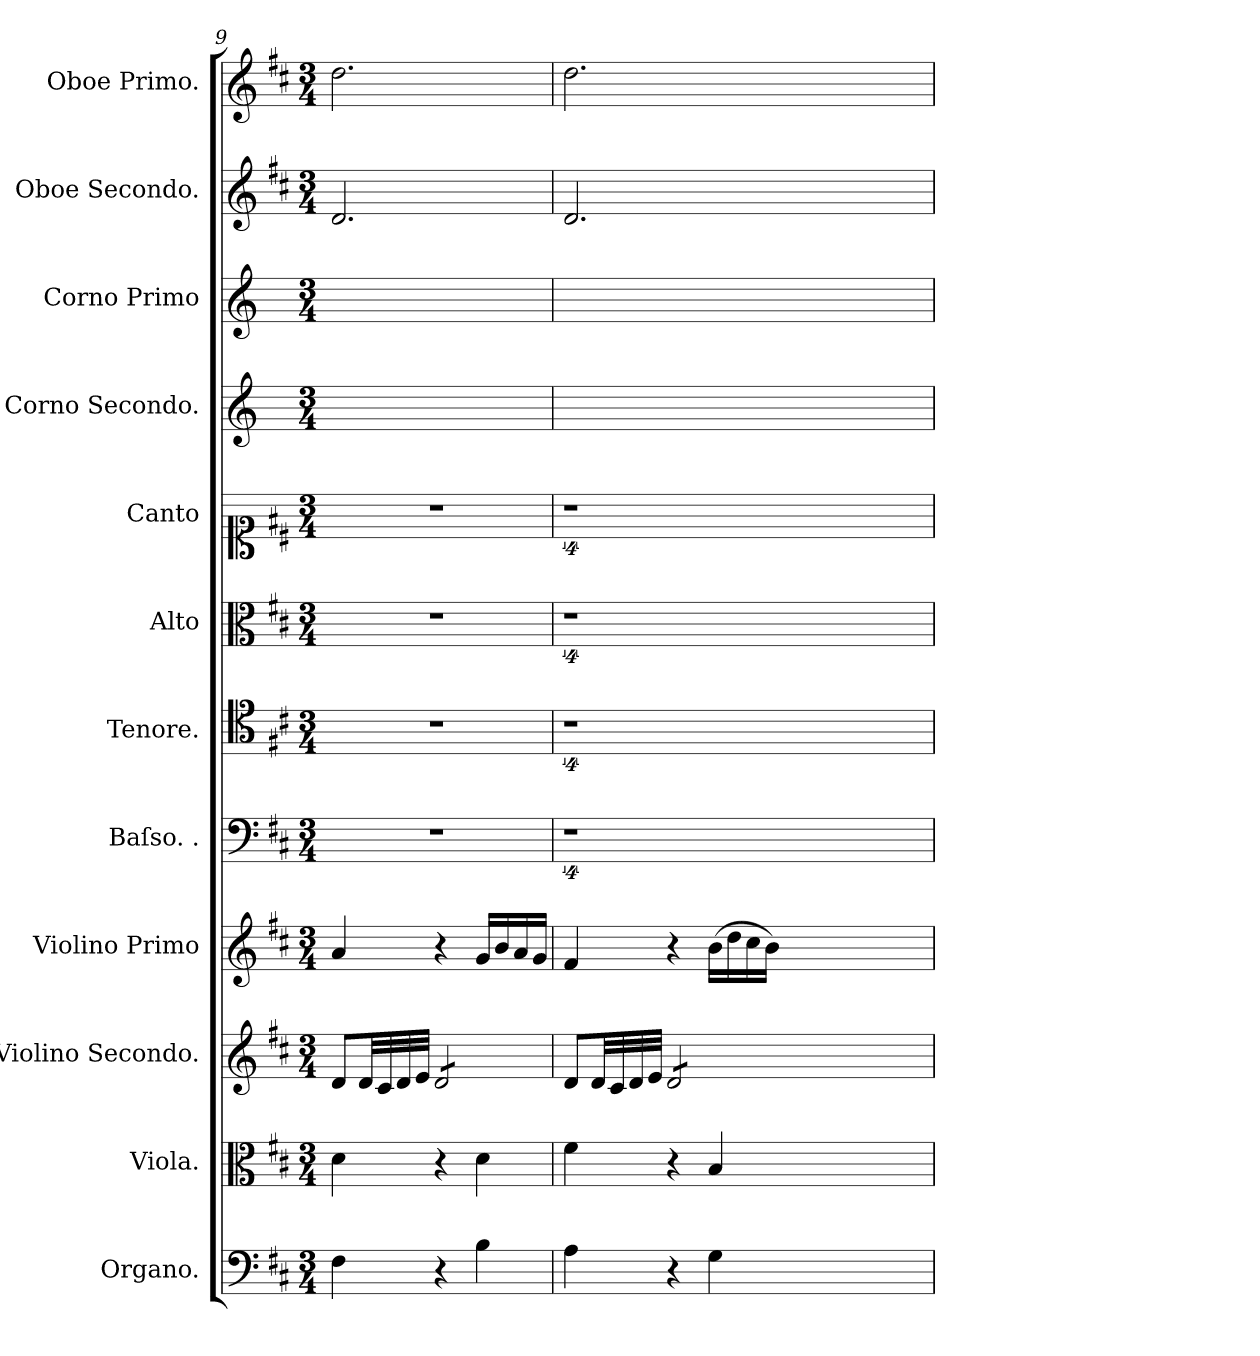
**kern	**kern	**kern	**kern	**kern	**kern	**kern	**kern	**kern	**kern	**kern	**kern
*part12	*part11	*part10	*part9	*part8	*part7	*part6	*part5	*part4	*part3	*part2	*part1
*staff12	*staff11	*staff10	*staff9	*staff8	*staff7	*staff6	*staff5	*staff4	*staff3	*staff2	*staff1
*I"Organo.	*I"Viola.	*I"Violino Secondo.	*I"Violino Primo	*I"Baſso. .	*I"Tenore.	*I"Alto	*I"Canto	*I"Corno Secondo.	*I"Corno Primo	*I"Oboe Secondo.	*I"Oboe Primo.
*I'org	*I'vla	*I'vl 2	*I'vl 1	*I'B	*I'T	*I'A	*	*I'cor 2	*I'cor 1	*I'ob 2	*I'ob 1
*clefF4	*clefC3	*clefG2	*clefG2	*clefF4	*clefC4	*clefC3	*clefC1	*clefG2	*clefG2	*clefG2	*clefG2
*	*	*	*	*	*	*	*	*ITrd6c10	*ITrd6c10	*	*
*k[f#c#]	*k[f#c#]	*k[f#c#]	*k[f#c#]	*k[f#c#]	*k[f#c#]	*k[f#c#]	*k[f#c#]	*k[f#c#]	*k[f#c#]	*k[f#c#]	*k[f#c#]
*M3/4	*M3/4	*M3/4	*M3/4	*M3/4	*M3/4	*M3/4	*M3/4	*M3/4	*M3/4	*M3/4	*M3/4
=9	=9	=9	=9	=9	=9	=9	=9	=9	=9	=9	=9
4F#\	4d\	8d/L	4a/	2.r	2.r	2.r	2.r	2.ryy	2.ryy	2.d/	2.dd\
.	.	32d/LL	.	.	.	.	.	.	.	.	.
.	.	32c#/	.	.	.	.	.	.	.	.	.
.	.	32d/	.	.	.	.	.	.	.	.	.
.	.	32e/JJJ	.	.	.	.	.	.	.	.	.
*	*	*tremolo	*	*	*	*	*	*	*	*	*
4r	4r	8d/L	4r	.	.	.	.	.	.	.	.
.	.	8d/	.	.	.	.	.	.	.	.	.
4B\	4d\	8d/	16g/LL	.	.	.	.	.	.	.	.
.	.	.	16b/	.	.	.	.	.	.	.	.
.	.	8d/J	16a/	.	.	.	.	.	.	.	.
*	*	*Xtremolo	*	*	*	*	*	*	*	*	*
.	.	.	16g/JJ	.	.	.	.	.	.	.	.
=10	=10	=10	=10	=10	=10	=10	=10	=10	=10	=10	=10
4A\	4f#\	8d/L	4f#/	4%9r	4%9r	4%9r	4%9r	0ryy	0ryy	2.d/	2.dd\
.	.	32d/LL	.	.	.	.	.	.	.	.	.
.	.	32c#/	.	.	.	.	.	.	.	.	.
.	.	32d/	.	.	.	.	.	.	.	.	.
.	.	32e/JJJ	.	.	.	.	.	.	.	.	.
*	*	*tremolo	*	*	*	*	*	*	*	*	*
4r	4r	8d/L	4r	.	.	.	.	.	.	.	.
.	.	8d/	.	.	.	.	.	.	.	.	.
4G\	4B/	8d/	(>16b\LL	.	.	.	.	.	.	.	.
.	.	.	16dd\	.	.	.	.	.	.	.	.
.	.	8d/J	16cc#\	.	.	.	.	.	.	.	.
*	*	*Xtremolo	*	*	*	*	*	*	*	*	*
.	.	.	16b\JJ)	.	.	.	.	.	.	.	.
1.ryy	1.ryy	1.ryy	1.ryy	.	.	.	.	.	.	1.ryy	1.ryy
.	.	.	.	.	.	.	.	4ryy	4ryy	.	.
=	=	=	=	=	=	=	=	=	=	=	=
*-	*-	*-	*-	*-	*-	*-	*-	*-	*-	*-	*-
